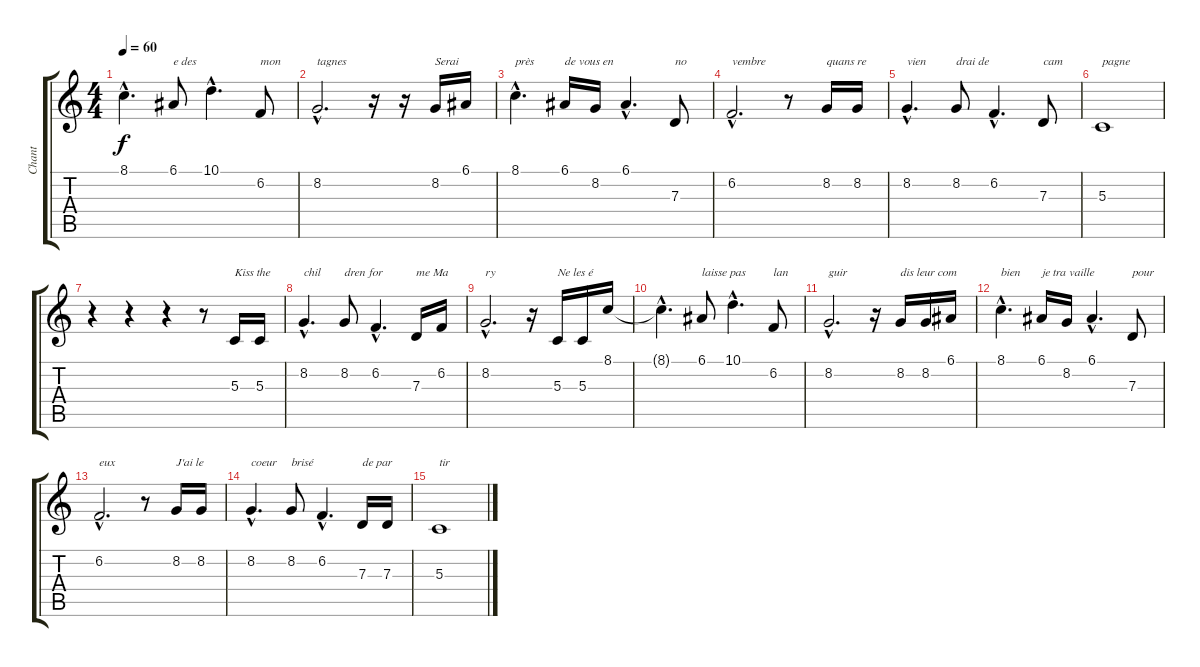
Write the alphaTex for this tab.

\track ("Chant" "Chant") {instrument lead1square}
\staff {score tabs}
\tuning (E4 B3 G3 D3 A2 E2) {hide}
\ts (4 4)
\tempo 60
\clef g2
\ks c
8.1{hac t}.4{d dy f} 6.1.8{txt "e des"} 10.1{hac}.4{d} 6.2.8{txt "mon"} |
8.2{hac}.2{d txt "tagnes"} r.16 r.16 8.2.16{txt "Serai"} 6.1.16 |
8.1{hac}.4{d txt "près"} 6.1.16{txt "de vous en"} 8.2.16 6.1{hac}.4{d} 7.3.8{txt "no"} |
6.2{hac}.2{d txt "vembre"} r.8 8.2.16{txt "quans re"} 8.2.16 |
8.2{hac}.4{d txt "vien"} 8.2.8{txt "drai de"} 6.2{hac}.4{d} 7.3.8{txt "cam"} |
5.3.1{txt "pagne"} |
r.4 r.4 r.4 r.8 5.3.16{txt "Kiss the"} 5.3.16 |
8.2{hac}.4{d txt "chil"} 8.2.8{txt "dren for"} 6.2{hac}.4{d} 7.3.16{txt "me Ma"} 6.2.16 |
8.2{hac}.2{d txt "ry"} r.16 5.3.16{txt "Ne les é"} 5.3.16 8.1.16 |
8.1{hac t}.4{d} 6.1.8{txt "laisse pas"} 10.1{hac}.4{d} 6.2.8{txt "lan"} |
8.2{hac}.2{d txt "guir"} r.16 8.2.16{txt "dis leur com"} 8.2.16 6.1.16 |
8.1{hac}.4{d txt "bien"} 6.1.16{txt "je tra vaille"} 8.2.16 6.1{hac}.4{d} 7.3.8{txt "pour"} |
6.2{hac}.2{d txt "eux"} r.8 8.2.16{txt "J'ai le"} 8.2.16 |
8.2{hac}.4{d txt "coeur"} 8.2.8{txt "brisé"} 6.2{hac}.4{d} 7.3.16{txt "de par"} 7.3.16 |
5.3.1{txt "tir"}
